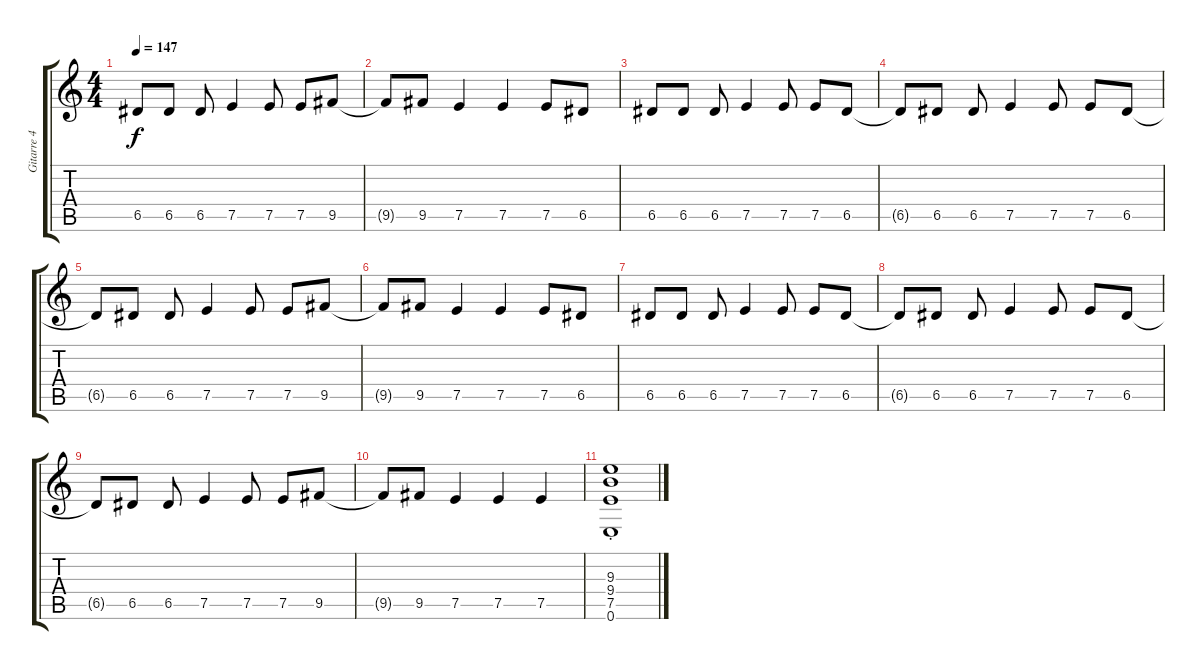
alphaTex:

\track ("Gitarre 4" "Gitarre 4") {instrument distortionguitar}
\staff {score tabs}
\tuning (E4 B3 G3 D3 A2 E2) {hide}
\ts (4 4)
\tempo 147
\clef g2
\ks c
6.5{t}.8{dy f} 6.5.8 6.5.8 7.5.4 7.5.8 7.5.8 9.5.8 |
9.5{t}.8 9.5.8 7.5.4 7.5.4 7.5.8 6.5.8 |
6.5.8 6.5.8 6.5.8 7.5.4 7.5.8 7.5.8 6.5.8 |
6.5{t}.8 6.5.8 6.5.8 7.5.4 7.5.8 7.5.8 6.5.8 |
6.5{t}.8 6.5.8 6.5.8 7.5.4 7.5.8 7.5.8 9.5.8 |
9.5{t}.8 9.5.8 7.5.4 7.5.4 7.5.8 6.5.8 |
6.5.8 6.5.8 6.5.8 7.5.4 7.5.8 7.5.8 6.5.8 |
6.5{t}.8 6.5.8 6.5.8 7.5.4 7.5.8 7.5.8 6.5.8 |
6.5{t}.8 6.5.8 6.5.8 7.5.4 7.5.8 7.5.8 9.5.8 |
9.5{t}.8 9.5.8 7.5.4 7.5.4 7.5.4 |
(9.3{st} 9.4 7.5 0.6).1
